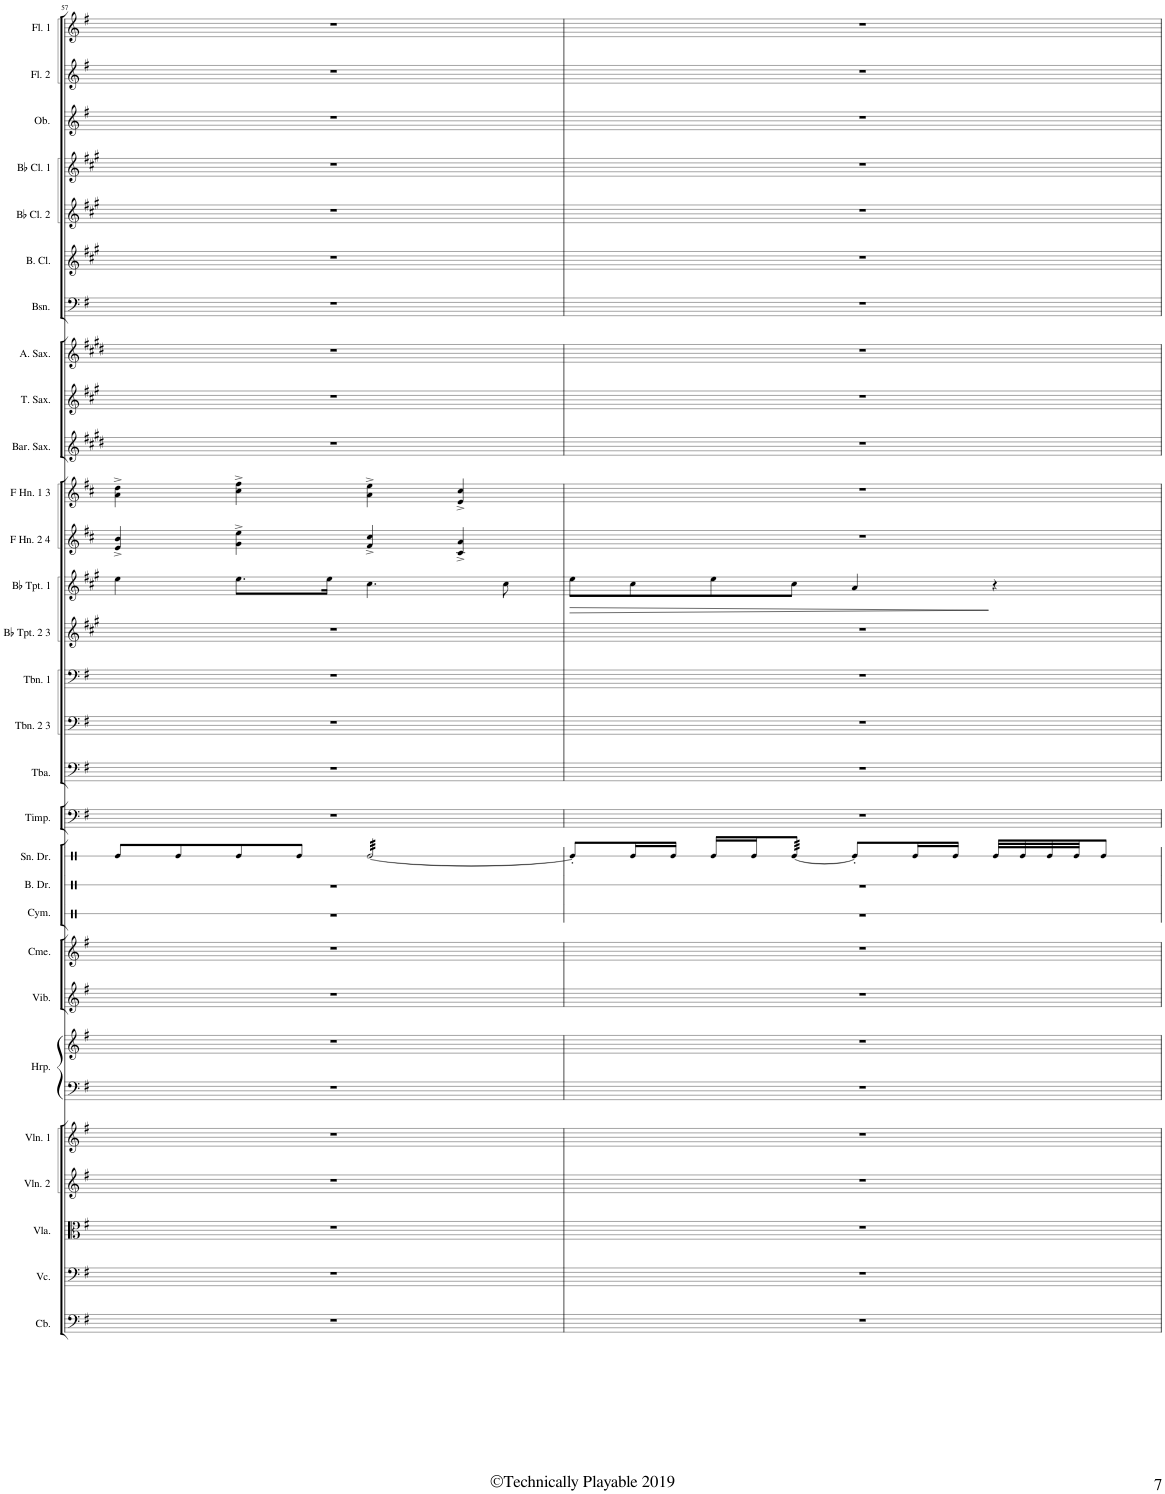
**kern	**kern	**kern	**kern	**kern	**kern	**kern	**kern	**kern	**kern	**kern	**kern	**kern	**kern	**kern	**kern	**kern	**kern	**dynam	**kern	**kern	**kern	**kern	**kern	**kern	**kern	**kern	**kern	**kern	**kern	**kern
*part29	*part28	*part27	*part26	*part25	*part24	*part24	*part23	*part22	*part21	*part20	*part19	*part18	*part17	*part16	*part15	*part14	*part13	*part13	*part12	*part11	*part10	*part9	*part8	*part7	*part6	*part5	*part4	*part3	*part2	*part1
*staff30	*staff29	*staff28	*staff27	*staff26	*staff25	*staff24	*staff23	*staff22	*staff21	*staff20	*staff19	*staff18	*staff17	*staff16	*staff15	*staff14	*staff13	*staff13	*staff12	*staff11	*staff10	*staff9	*staff8	*staff7	*staff6	*staff5	*staff4	*staff3	*staff2	*staff1
*I"Contrabass	*I"Violoncello	*I"Viola	*I"Violin 2	*I"Violin 1	*I"Harp	*	*I"Vibraphone	*I"Chimes	*I"Cymbal	*I"Bass Drum	*I"Snare Drum	*I"Timpani	*I"Tuba	*I"Trombone 2 &amp; 3	*I"Trombone 1	*I"Bb Trumpet 2 &amp; 3	*I"Bb Trumpet 1	*	*I"F Horn 2 &amp; 4	*I"F Horn 1 &amp; 3	*I"Baritone Saxophone	*I"Tenor Saxophone	*I"Alto Saxophone	*I"Bassoon	*I"Bass Clarinet	*I"Bb Clarinet 2	*I"Bb Clarinet 1	*I"Oboe	*I"Flute 2	*I"Flute 1
*I'Cb.	*I'Vc.	*I'Vla.	*I'Vln. 2	*I'Vln. 1	*I'Hrp.	*	*I'Vib.	*I'Cme.	*I'Cym.	*I'B. Dr.	*I'Sn. Dr.	*I'Timp.	*I'Tba.	*I'Tbn. 2 3	*I'Tbn. 1	*I'Bb Tpt. 2 3	*I'Bb Tpt. 1	*	*I'F Hn. 2 4	*I'F Hn. 1 3	*I'Bar. Sax.	*I'T. Sax.	*I'A. Sax.	*I'Bsn.	*I'B. Cl.	*I'Bb Cl. 2	*I'Bb Cl. 1	*I'Ob.	*I'Fl. 2	*I'Fl. 1
!!LO:PB:g=z
*clefF4	*clefF4	*clefC3	*clefG2	*clefG2	*clefF4	*clefG2	*clefG2	*clefG2	*clefX	*clefX	*clefX	*clefF4	*clefF4	*clefF4	*clefF4	*clefG2	*clefG2	*	*clefG2	*clefG2	*clefG2	*clefG2	*clefG2	*clefF4	*clefG2	*clefG2	*clefG2	*clefG2	*clefG2	*clefG2
*Trd7c12	*	*	*	*	*	*	*	*	*	*	*	*	*	*Trd1c2	*Trd1c2	*Trd1c2	*Trd1c2	*	*Trd4c7	*Trd4c7	*Trd12c21	*Trd8c14	*Trd5c9	*	*Trd8c14	*Trd1c2	*Trd1c2	*	*	*
*k[f#]	*k[f#]	*k[f#]	*k[f#]	*k[f#]	*k[f#]	*k[f#]	*k[f#]	*k[f#]	*k[]	*k[]	*k[]	*k[f#]	*k[f#]	*k[f#]	*k[f#]	*k[f#c#g#]	*k[f#c#g#]	*	*k[f#c#]	*k[f#c#]	*k[f#c#g#d#]	*k[f#c#g#]	*k[f#c#g#d#]	*k[f#]	*k[f#c#g#]	*k[f#c#g#]	*k[f#c#g#]	*k[f#]	*k[f#]	*k[f#]
*M4/4	*M4/4	*M4/4	*M4/4	*M4/4	*M4/4	*M4/4	*M4/4	*M4/4	*M4/4	*M4/4	*M4/4	*M4/4	*M4/4	*M4/4	*M4/4	*M4/4	*M4/4	*	*M4/4	*M4/4	*M4/4	*M4/4	*M4/4	*M4/4	*M4/4	*M4/4	*M4/4	*M4/4	*M4/4	*M4/4
=57	=57	=57	=57	=57	=57	=57	=57	=57	=57	=57	=57	=57	=57	=57	=57	=57	=57	=57	=57	=57	=57	=57	=57	=57	=57	=57	=57	=57	=57	=57
1r	1r	1r	1r	1r	1r	1r	1r	1r	1r	1r	8Re/L	1r	1r	1r	1r	1r	4ee\	.	4e/^ 4b/^	4a\^ 4dd\^	1r	1r	1r	1r	1r	1r	1r	1r	1r	1r
.	.	.	.	.	.	.	.	.	.	.	8Re/	.	.	.	.	.	.	.	.	.	.	.	.	.	.	.	.	.	.	.
.	.	.	.	.	.	.	.	.	.	.	8Re/	.	.	.	.	.	8.ee\L	.	4g\^ 4ee\^	4cc#\^ 4ff#\^	.	.	.	.	.	.	.	.	.	.
.	.	.	.	.	.	.	.	.	.	.	8Re/J	.	.	.	.	.	.	.	.	.	.	.	.	.	.	.	.	.	.	.
.	.	.	.	.	.	.	.	.	.	.	.	.	.	.	.	.	16ee\Jk	.	.	.	.	.	.	.	.	.	.	.	.	.
*	*	*	*	*	*	*	*	*	*	*	*tremolo	*	*	*	*	*	*	*	*	*	*	*	*	*	*	*	*	*	*	*
.	.	.	.	.	.	.	.	.	.	.	[32Re/LLL	.	.	.	.	.	4.cc#\	.	4f#/^ 4cc#/^	4a\^ 4ee\^	.	.	.	.	.	.	.	.	.	.
.	.	.	.	.	.	.	.	.	.	.	32Re/	.	.	.	.	.	.	.	.	.	.	.	.	.	.	.	.	.	.	.
.	.	.	.	.	.	.	.	.	.	.	32Re/	.	.	.	.	.	.	.	.	.	.	.	.	.	.	.	.	.	.	.
.	.	.	.	.	.	.	.	.	.	.	32Re/	.	.	.	.	.	.	.	.	.	.	.	.	.	.	.	.	.	.	.
.	.	.	.	.	.	.	.	.	.	.	32Re/	.	.	.	.	.	.	.	.	.	.	.	.	.	.	.	.	.	.	.
.	.	.	.	.	.	.	.	.	.	.	32Re/	.	.	.	.	.	.	.	.	.	.	.	.	.	.	.	.	.	.	.
.	.	.	.	.	.	.	.	.	.	.	32Re/	.	.	.	.	.	.	.	.	.	.	.	.	.	.	.	.	.	.	.
.	.	.	.	.	.	.	.	.	.	.	32Re/	.	.	.	.	.	.	.	.	.	.	.	.	.	.	.	.	.	.	.
.	.	.	.	.	.	.	.	.	.	.	32Re/	.	.	.	.	.	.	.	4c#/^ 4a/^	4e/^ 4cc#/^	.	.	.	.	.	.	.	.	.	.
.	.	.	.	.	.	.	.	.	.	.	32Re/	.	.	.	.	.	.	.	.	.	.	.	.	.	.	.	.	.	.	.
.	.	.	.	.	.	.	.	.	.	.	32Re/	.	.	.	.	.	.	.	.	.	.	.	.	.	.	.	.	.	.	.
.	.	.	.	.	.	.	.	.	.	.	32Re/	.	.	.	.	.	.	.	.	.	.	.	.	.	.	.	.	.	.	.
.	.	.	.	.	.	.	.	.	.	.	32Re/	.	.	.	.	.	8cc#\	.	.	.	.	.	.	.	.	.	.	.	.	.
.	.	.	.	.	.	.	.	.	.	.	32Re/	.	.	.	.	.	.	.	.	.	.	.	.	.	.	.	.	.	.	.
.	.	.	.	.	.	.	.	.	.	.	32Re/	.	.	.	.	.	.	.	.	.	.	.	.	.	.	.	.	.	.	.
.	.	.	.	.	.	.	.	.	.	.	32Re/JJJ	.	.	.	.	.	.	.	.	.	.	.	.	.	.	.	.	.	.	.
*	*	*	*	*	*	*	*	*	*	*	*Xtremolo	*	*	*	*	*	*	*	*	*	*	*	*	*	*	*	*	*	*	*
=58	=58	=58	=58	=58	=58	=58	=58	=58	=58	=58	=58	=58	=58	=58	=58	=58	=58	=58	=58	=58	=58	=58	=58	=58	=58	=58	=58	=58	=58	=58
!	!	!	!	!	!	!	!	!	!	!	!	!	!	!	!	!	!	!LO:HP:b	!	!	!	!	!	!	!	!	!	!	!	!
1r	1r	1r	1r	1r	1r	1r	1r	1r	1r	1r	8Re'</L]	1r	1r	1r	1r	1r	8ee\L	>	1r	1r	1r	1r	1r	1r	1r	1r	1r	1r	1r	1r
.	.	.	.	.	.	.	.	.	.	.	16Re/L	.	.	.	.	.	8cc#\	.	.	.	.	.	.	.	.	.	.	.	.	.
.	.	.	.	.	.	.	.	.	.	.	16Re/JJ	.	.	.	.	.	.	.	.	.	.	.	.	.	.	.	.	.	.	.
.	.	.	.	.	.	.	.	.	.	.	16Re/LL	.	.	.	.	.	8ee\	.	.	.	.	.	.	.	.	.	.	.	.	.
.	.	.	.	.	.	.	.	.	.	.	16Re/J	.	.	.	.	.	.	.	.	.	.	.	.	.	.	.	.	.	.	.
*	*	*	*	*	*	*	*	*	*	*	*tremolo	*	*	*	*	*	*	*	*	*	*	*	*	*	*	*	*	*	*	*
.	.	.	.	.	.	.	.	.	.	.	[64Re/	.	.	.	.	.	8cc#\J	.	.	.	.	.	.	.	.	.	.	.	.	.
.	.	.	.	.	.	.	.	.	.	.	64Re/	.	.	.	.	.	.	.	.	.	.	.	.	.	.	.	.	.	.	.
.	.	.	.	.	.	.	.	.	.	.	64Re/	.	.	.	.	.	.	.	.	.	.	.	.	.	.	.	.	.	.	.
.	.	.	.	.	.	.	.	.	.	.	64Re/	.	.	.	.	.	.	.	.	.	.	.	.	.	.	.	.	.	.	.
.	.	.	.	.	.	.	.	.	.	.	64Re/	.	.	.	.	.	.	.	.	.	.	.	.	.	.	.	.	.	.	.
.	.	.	.	.	.	.	.	.	.	.	64Re/	.	.	.	.	.	.	.	.	.	.	.	.	.	.	.	.	.	.	.
.	.	.	.	.	.	.	.	.	.	.	64Re/	.	.	.	.	.	.	.	.	.	.	.	.	.	.	.	.	.	.	.
.	.	.	.	.	.	.	.	.	.	.	64Re/JJJJ	.	.	.	.	.	.	.	.	.	.	.	.	.	.	.	.	.	.	.
*	*	*	*	*	*	*	*	*	*	*	*Xtremolo	*	*	*	*	*	*	*	*	*	*	*	*	*	*	*	*	*	*	*
.	.	.	.	.	.	.	.	.	.	.	8Re'</L]	.	.	.	.	.	4a/	.	.	.	.	.	.	.	.	.	.	.	.	.
.	.	.	.	.	.	.	.	.	.	.	16Re/L	.	.	.	.	.	.	.	.	.	.	.	.	.	.	.	.	.	.	.
.	.	.	.	.	.	.	.	.	.	.	16Re/JJ	.	.	.	.	.	.	.	.	.	.	.	.	.	.	.	.	.	.	.
.	.	.	.	.	.	.	.	.	.	.	32Re/LLL	.	.	.	.	.	4r	]	.	.	.	.	.	.	.	.	.	.	.	.
.	.	.	.	.	.	.	.	.	.	.	32Re/	.	.	.	.	.	.	.	.	.	.	.	.	.	.	.	.	.	.	.
.	.	.	.	.	.	.	.	.	.	.	32Re/	.	.	.	.	.	.	.	.	.	.	.	.	.	.	.	.	.	.	.
.	.	.	.	.	.	.	.	.	.	.	32Re/JJ	.	.	.	.	.	.	.	.	.	.	.	.	.	.	.	.	.	.	.
.	.	.	.	.	.	.	.	.	.	.	8Re/J	.	.	.	.	.	.	.	.	.	.	.	.	.	.	.	.	.	.	.
=	=	=	=	=	=	=	=	=	=	=	=	=	=	=	=	=	=	=	=	=	=	=	=	=	=	=	=	=	=	=
*-	*-	*-	*-	*-	*-	*-	*-	*-	*-	*-	*-	*-	*-	*-	*-	*-	*-	*-	*-	*-	*-	*-	*-	*-	*-	*-	*-	*-	*-	*-
